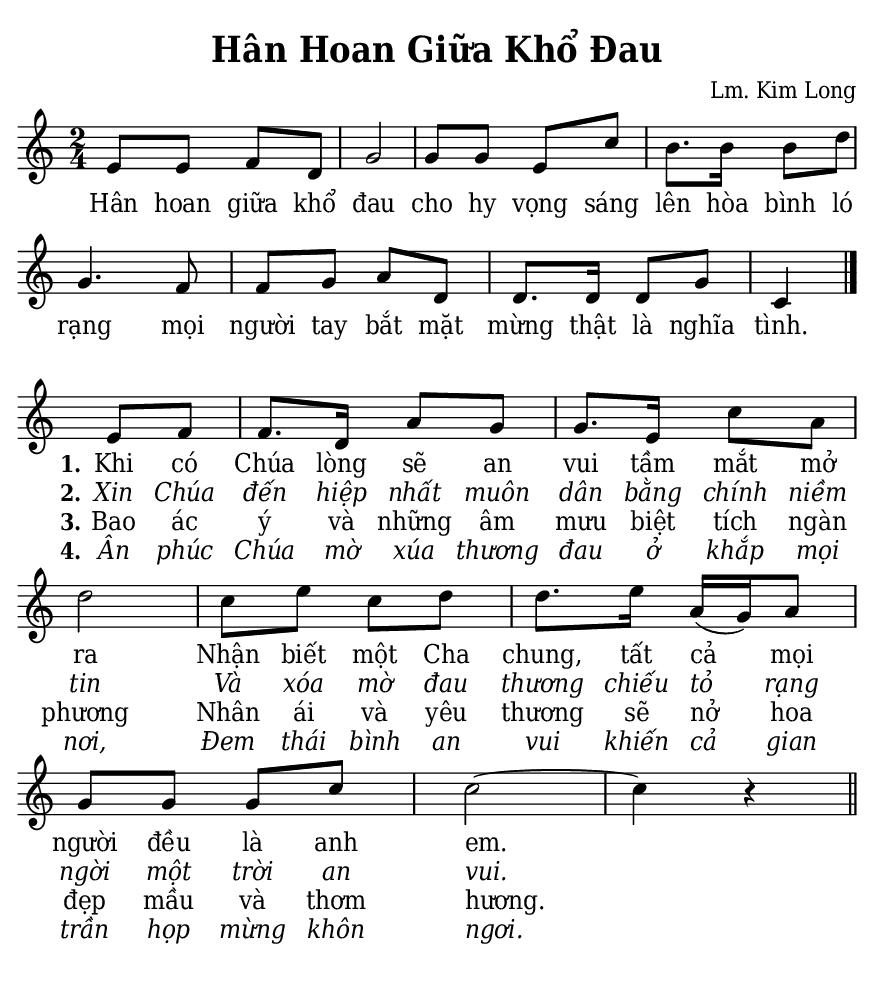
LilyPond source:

% Cài đặt chung
\version "2.24.3"
\include "english.ly"

\header {
  title = "Hân Hoan Giữa Khổ Đau"
  poet = ""
  composer = "Lm. Kim Long"
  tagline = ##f
}

notBePhu =
#(define-music-function (font-size music) (number? ly:music?)
   (for-some-music
     (lambda (m)
       (if (music-is-of-type? m 'rhythmic-event)
           (begin
             (set! (ly:music-property m 'tweaks)
                   (cons `(font-size . ,font-size)
                         (ly:music-property m 'tweaks)))
             #t)
           #f))
     music)
   music)

% Nhạc
nhacPhanMot = \relative c' {
  \key c \major
  \time 2/4
  e8 e f d |
  g2 |
  g8 g e c' |
  b8. b16 b8 d |
  g,4. f8 |
  f g a d, |
  d8. d16 d8 g |
  c,4 \bar "|."
}

nhacPhanHai = \relative c' {
  \key c \major
  \time 2/4
  \partial 4 e8 f |
  f8. d16 a'8 g |
  g8. e16 c'8 a |
  d2 |
  c8 e c d |
  d8. e16 a, (g) a8 |
  g g g c |
  c2 ~ |
  c4 r \bar "||"
}

% Lời
loiPhanMot = \lyricmode {
  Hân hoan giữa khổ đau cho hy vọng sáng lên hòa bình ló rạng
  mọi người tay bắt mặt mừng thật là nghĩa tình.
}

loiPhanHai = \lyricmode {
  <<
    {
      \set stanza = "1."
      Khi có Chúa lòng sẽ an vui tầm mắt mở ra
      Nhận biết một Cha chung, tất cả mọi người đều là anh em.
    }
    \new Lyrics {
	    \set associatedVoice = "beSop"
	    \set stanza = "2."
      \override Lyrics.LyricText.font-shape = #'italic
      Xin Chúa đến hiệp nhất muôn dân bằng chính niềm tin
      Và xóa mờ đau thương chiếu tỏ rạng ngời một trời an vui.
    }
    \new Lyrics {
	    \set associatedVoice = "beSop"
	    \set stanza = "3."
      Bao ác ý và những âm mưu biệt tích ngàn phương
      Nhân ái và yêu thương sẽ nở hoa đẹp mầu và thơm hương.
    }
    \new Lyrics {
	    \set associatedVoice = "beSop"
	    \set stanza = "4."
      \override Lyrics.LyricText.font-shape = #'italic
      Ân phúc Chúa mờ xúa thương đau ở khắp mọi nơi,
      Đem thái bình an vui khiến cả gian trần họp mừng khôn ngơi.
    }
  >>
}

% Dàn trang
\paper {
  #(set-paper-size "a5")
  top-margin = 3\mm
  bottom-margin = 3\mm
  left-margin = 3\mm
  right-margin = 3\mm
  indent = #0
  #(define fonts
	 (make-pango-font-tree "Deja Vu Serif Condensed"
	 		       "Deja Vu Serif Condensed"
			       "Deja Vu Serif Condensed"
			       (/ 20 20)))
  print-page-number = ##f
}

\score {
  <<
    \new Staff <<
        \clef treble
        \new Voice = beSop {
          \nhacPhanMot
        }
      \new Lyrics \lyricsto beSop \loiPhanMot
    >>
  >>
  \layout {
    \override Lyrics.LyricSpace.minimum-distance = #1.5
    \override Score.BarNumber.break-visibility = ##(#f #f #f)
    \override Score.SpacingSpanner.uniform-stretching = ##t
    ragged-last = ##f
  }
}

\score {
  <<
    \new Staff <<
        \clef treble
        \new Voice = beSop {
          \nhacPhanHai
        }
      \new Lyrics \lyricsto beSop \loiPhanHai
    >>
  >>
  \layout {
    \override Staff.TimeSignature.transparent = ##t
    \override Lyrics.LyricSpace.minimum-distance = #2
    \override Score.BarNumber.break-visibility = ##(#f #f #f)
    \override Score.SpacingSpanner.uniform-stretching = ##t
    ragged-last = ##f
  }
}
